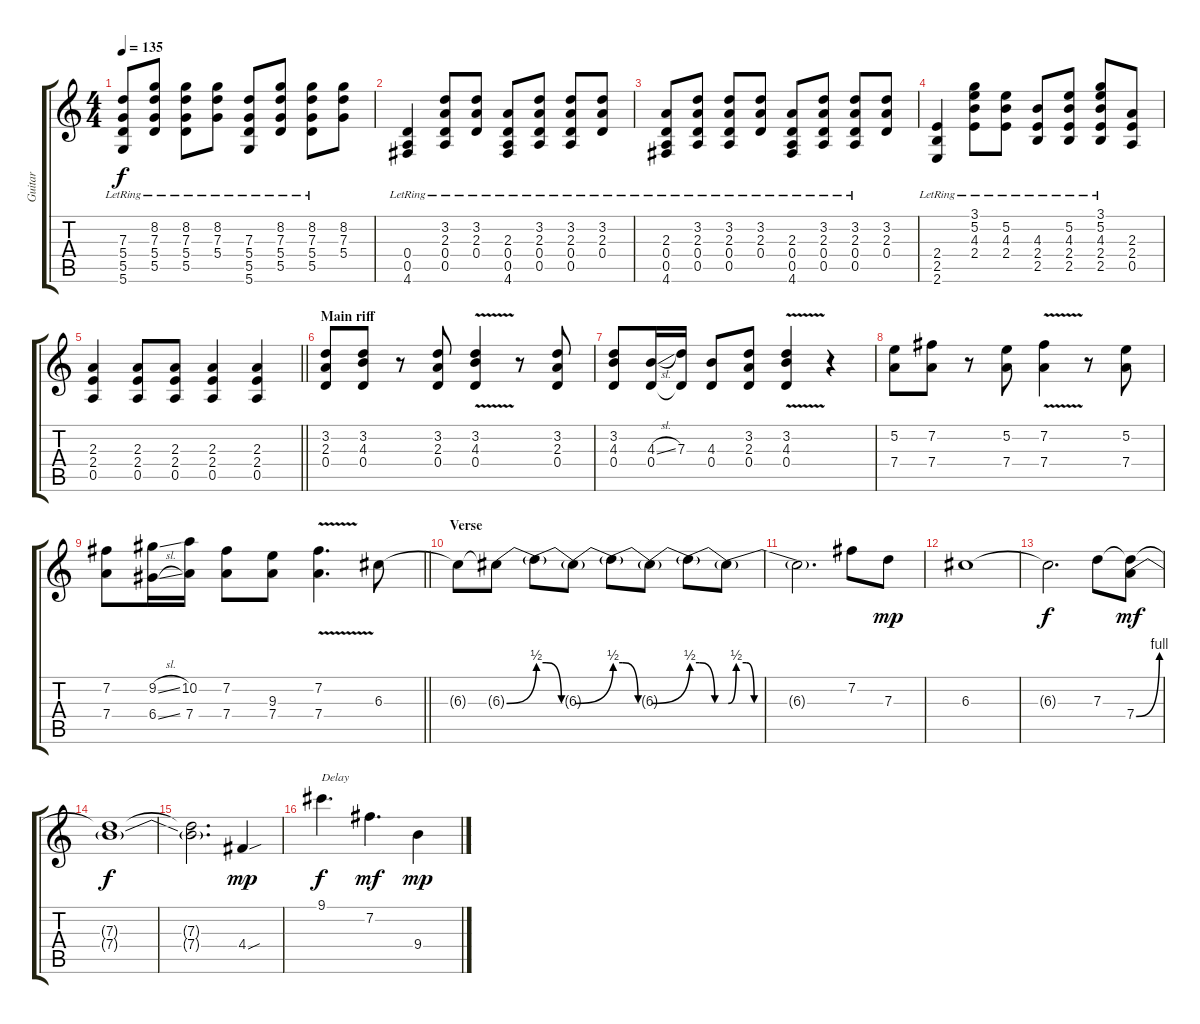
\track ("Guitar" "Guitar") {instrument distortionguitar}
\staff {score tabs}
\tuning (E4 B3 G3 D3 A2 D2) {hide}
\ts (4 4)
\tempo 135
\clef g2
\ks c
(7.3{lr} 5.4{lr} 5.5{lr} 5.6{lr}).8{dy f} (8.2{lr} 7.3{lr} 5.4{lr} 5.5{lr}).8 (8.2{lr} 7.3{lr} 5.4{lr} 5.5{lr}).8 (8.2{lr} 7.3{lr} 5.4{lr}).8 (7.3{lr} 5.4{lr} 5.5{lr} 5.6).8 (8.2{lr} 7.3{lr} 5.4{lr} 5.5{lr}).8 (8.2{lr} 7.3{lr} 5.4{lr} 5.5).8 (8.2 7.3 5.4).8 |
(0.4{lr} 0.5{lr} 4.6{lr}).4 (3.2{lr} 2.3{lr} 0.4{lr} 0.5{lr}).8 (3.2{lr} 2.3{lr} 0.4{lr}).8 (2.3{lr} 0.4{lr} 0.5{lr} 4.6{lr}).8 (3.2{lr} 2.3{lr} 0.4{lr} 0.5{lr}).8 (3.2{lr} 2.3{lr} 0.4{lr} 0.5{lr}).8 (3.2{lr} 2.3{lr} 0.4{lr}).8 |
(2.3{lr} 0.4{lr} 0.5{lr} 4.6{lr}).8 (3.2{lr} 2.3{lr} 0.4{lr} 0.5{lr}).8 (3.2{lr} 2.3{lr} 0.4{lr} 0.5{lr}).8 (3.2{lr} 2.3{lr} 0.4{lr}).8 (2.3{lr} 0.4{lr} 0.5{lr} 4.6).8 (3.2{lr} 2.3{lr} 0.4{lr} 0.5).8 (3.2{lr} 2.3{lr} 0.4{lr} 0.5).8 (3.2 2.3 0.4).8 |
(2.4{lr} 2.5{lr} 2.6{lr}).4 (3.1{lr} 5.2{lr} 4.3{lr} 2.4{lr}).8 (5.2{lr} 4.3{lr} 2.4{lr}).8 (4.3 2.4{lr} 2.5{lr}).8 (5.2 4.3 2.4{lr} 2.5{lr}).8 (3.1 5.2 4.3 2.4{lr} 2.5{lr}).8 (2.3 2.4 0.5).8 |
\barLineRight lightlight
(2.3 2.4 0.5).4 (2.3 2.4 0.5).8 (2.3 2.4 0.5).8 (2.3 2.4 0.5).4 (2.3 2.4 0.5).4 |
\section ("" "Main riff")
(3.2 2.3 0.4).8{volume 15} (3.2 4.3 0.4).8 r.8 (3.2 2.3 0.4).8 (3.2{v} 4.3{v} 0.4).4 r.8 (3.2 2.3 0.4).8 |
(3.2 4.3 0.4).8 (4.3{sl} 0.4).16 (7.3 0.4{t}).16 (4.3 0.4).8 (3.2 2.3 0.4).8 (3.2{v} 4.3{v} 0.4).4 r.4 |
(5.2 7.4).8 (7.2 7.4).8 r.8 (5.2 7.4).8 (7.2{v} 7.4{v}).4 r.8 (5.2 7.4).8 |
\barLineRight lightlight
(7.2 7.4).8 (9.2{sl} 6.4{sl}).16 (10.2 7.4).16 (7.2 7.4).8 (9.3 7.4).8 (7.2{v} 7.4{v}).4{d} 6.3.8 |
\section ("" "Verse")
6.3{t}.8{volume 2} 6.3{be (bend 0 0 60 2) t}.8 6.3{be (custom 0 2 15 2 39 0 60 0) t}.8 6.3{be (bend 0 0 60 2) t}.8 6.3{be (custom 0 2 15 2 39 0 60 0) t}.8 6.3{be (bend 0 0 60 2) t}.8 6.3{be (custom 0 2 15 2 39 0 60 0) t}.8 6.3{be (custom 0 0 4 2 9 2 13 0 60 0) t}.8 |
6.3{t}.2{d} 7.2.8{volume 15} 7.3.8{dy mp} |
6.3.1{volume 0} |
6.3{t}.2{d dy f} 7.3.8{volume 15} (7.3{t} 7.4{be (bend 0 0 60 4)}).8{dy mf} |
(7.3{t} 7.4{t}).1{dy f volume 2} |
(7.3{t} 7.4{t}).2{d} 4.4{sou}.4{dy mp volume 15} |
9.1.4{d txt "Delay" dy f} 7.2.4{d dy mf} 9.4.4{dy mp}
